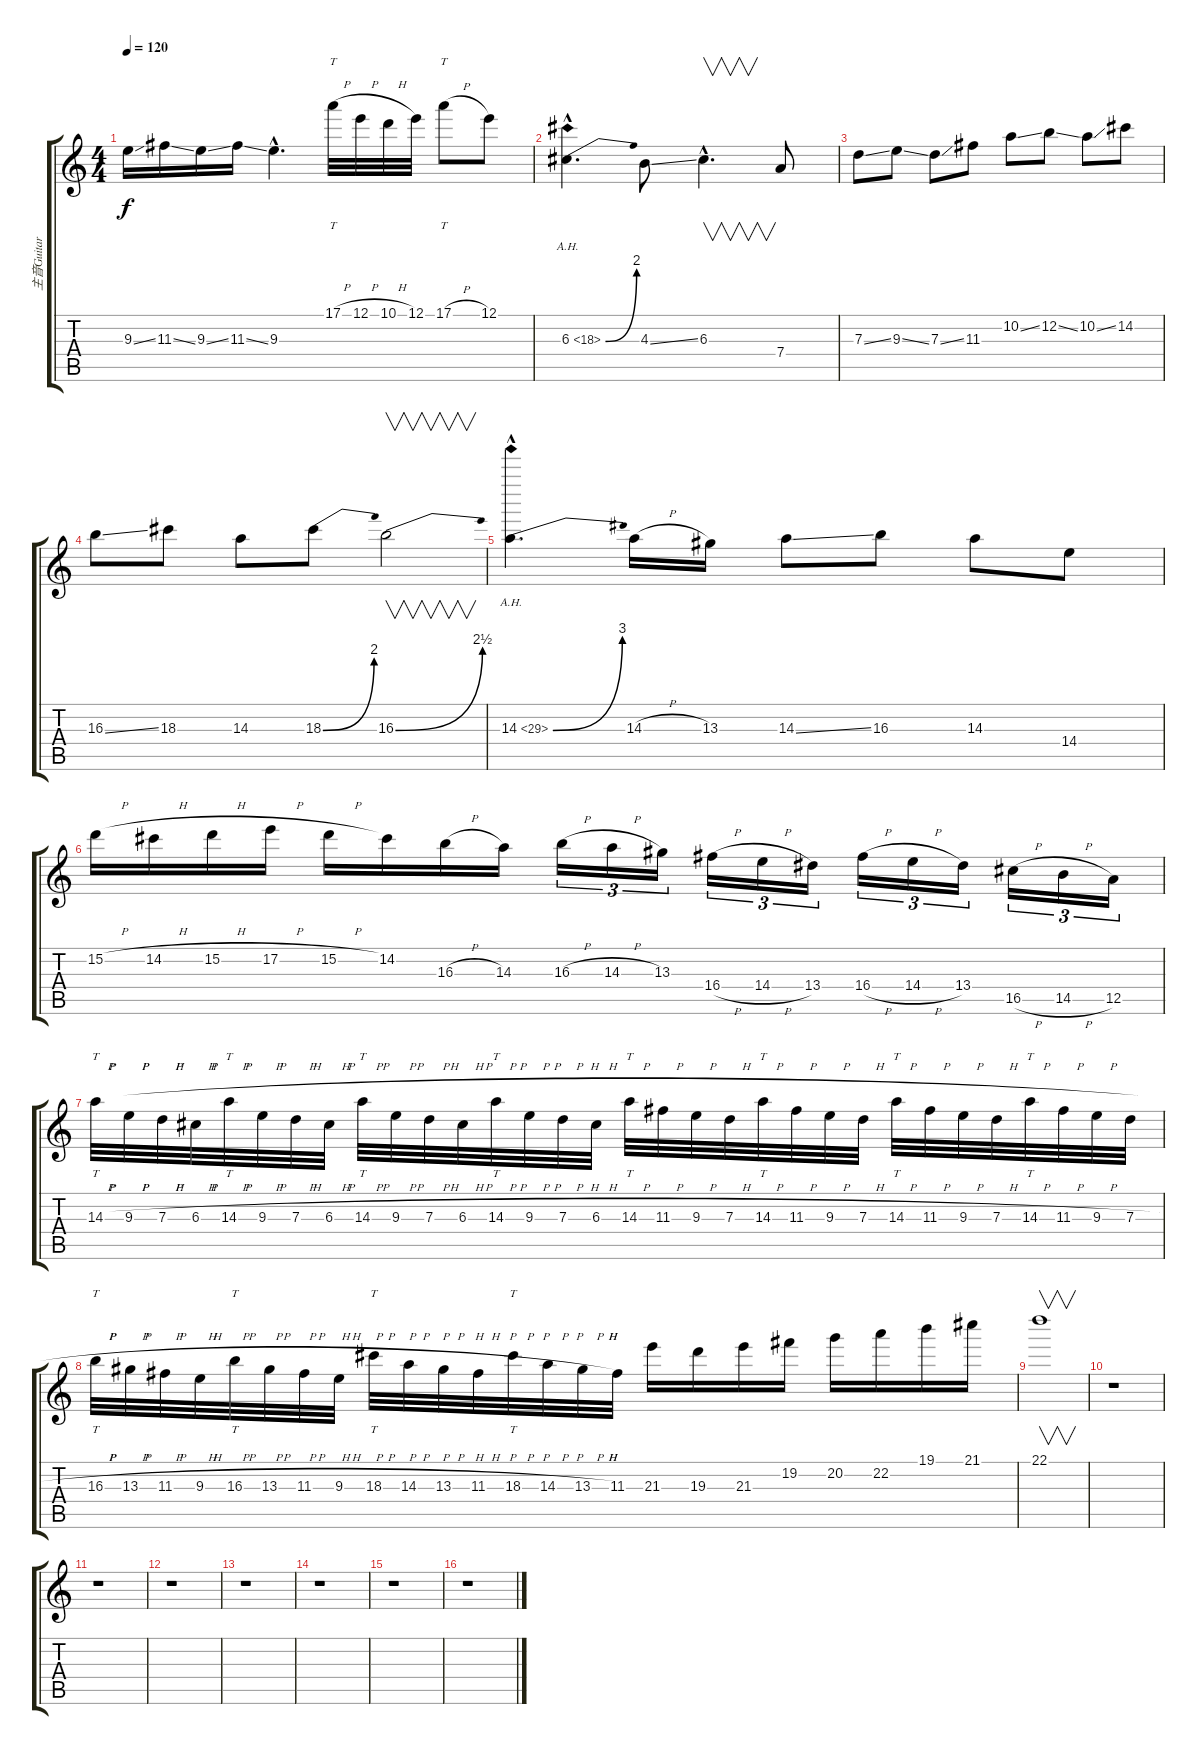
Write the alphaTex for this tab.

\track ("主音Guitar" "主音Guitar") {instrument overdrivenguitar}
\staff {score tabs}
\tuning (E4 B3 G3 D3 A2 E2) {hide}
\ts (4 4)
\tempo 120
\clef g2
\ks c
9.3{ss}.16{dy f} 11.3{ss}.16 9.3{ss}.16 11.3{ss}.16 9.3{hac}.4{d} 17.1{h}.32{tt} 12.1{h}.32 10.1{h}.32 12.1.32 17.1{h}.8{tt} 12.1.8 |
6.3{be (bend 0 0 60 8) ah 12 hac}.4{d} 4.3{ss}.8 6.3{hac}.4{v d} 7.4.8 |
7.3{ss}.8 9.3{ss}.8 7.3{ss}.8 11.3.8 10.2{ss}.8 12.2{ss}.8 10.2{ss}.8 14.2.8 |
16.3{ss}.8 18.3.8 14.3.8 18.3{be (bend 0 0 60 8)}.8 16.3{be (bend 0 0 60 10)}.2{v} |
14.3{be (bend 0 0 60 12) ah 15 hac}.4{d} 14.3{h}.16 13.3.16 14.3{ss}.8 16.3.8 14.3.8 14.4.8 |
15.2{h}.16 14.2{h}.16 15.2{h}.16 17.2{h}.16 15.2{h}.16 14.2.16 16.3{h}.16 14.3.16 16.3{h}.16{tu (3 2)} 14.3{h}.16{tu (3 2)} 13.3.16{tu (3 2)} 16.4{h}.16{tu (3 2)} 14.4{h}.16{tu (3 2)} 13.4.16{tu (3 2)} 16.4{h}.16{tu (3 2)} 14.4{h}.16{tu (3 2)} 13.4.16{tu (3 2)} 16.5{h}.16{tu (3 2)} 14.5{h}.16{tu (3 2)} 12.5.16{tu (3 2)} |
14.3{h}.32{tt} 9.3{h}.32 7.3{h}.32 6.3{h}.32 14.3{h}.32{tt} 9.3{h}.32 7.3{h}.32 6.3{h}.32 14.3{h}.32{tt} 9.3{h}.32 7.3{h}.32 6.3{h}.32 14.3{h}.32{tt} 9.3{h}.32 7.3{h}.32 6.3{h}.32 14.3{h}.32{tt} 11.3{h}.32 9.3{h}.32 7.3{h}.32 14.3{h}.32{tt} 11.3{h}.32 9.3{h}.32 7.3{h}.32 14.3{h}.32{tt} 11.3{h}.32 9.3{h}.32 7.3{h}.32 14.3{h}.32{tt} 11.3{h}.32 9.3{h}.32 7.3{h}.32 |
16.3{h}.32{tt} 13.3{h}.32 11.3{h}.32 9.3{h}.32 16.3{h}.32{tt} 13.3{h}.32 11.3{h}.32 9.3{h}.32 18.3{h}.32{tt} 14.3{h}.32 13.3{h}.32 11.3{h}.32 18.3{h}.32{tt} 14.3{h}.32 13.3{h}.32 11.3.32 21.3.16 19.3.16 21.3.16 19.2.16 20.2.16 22.2.16 19.1.16 21.1.16 |
22.1.1{v} |
r.1 |
r.1 |
r.1 |
r.1 |
r.1 |
r.1 |
r.1
